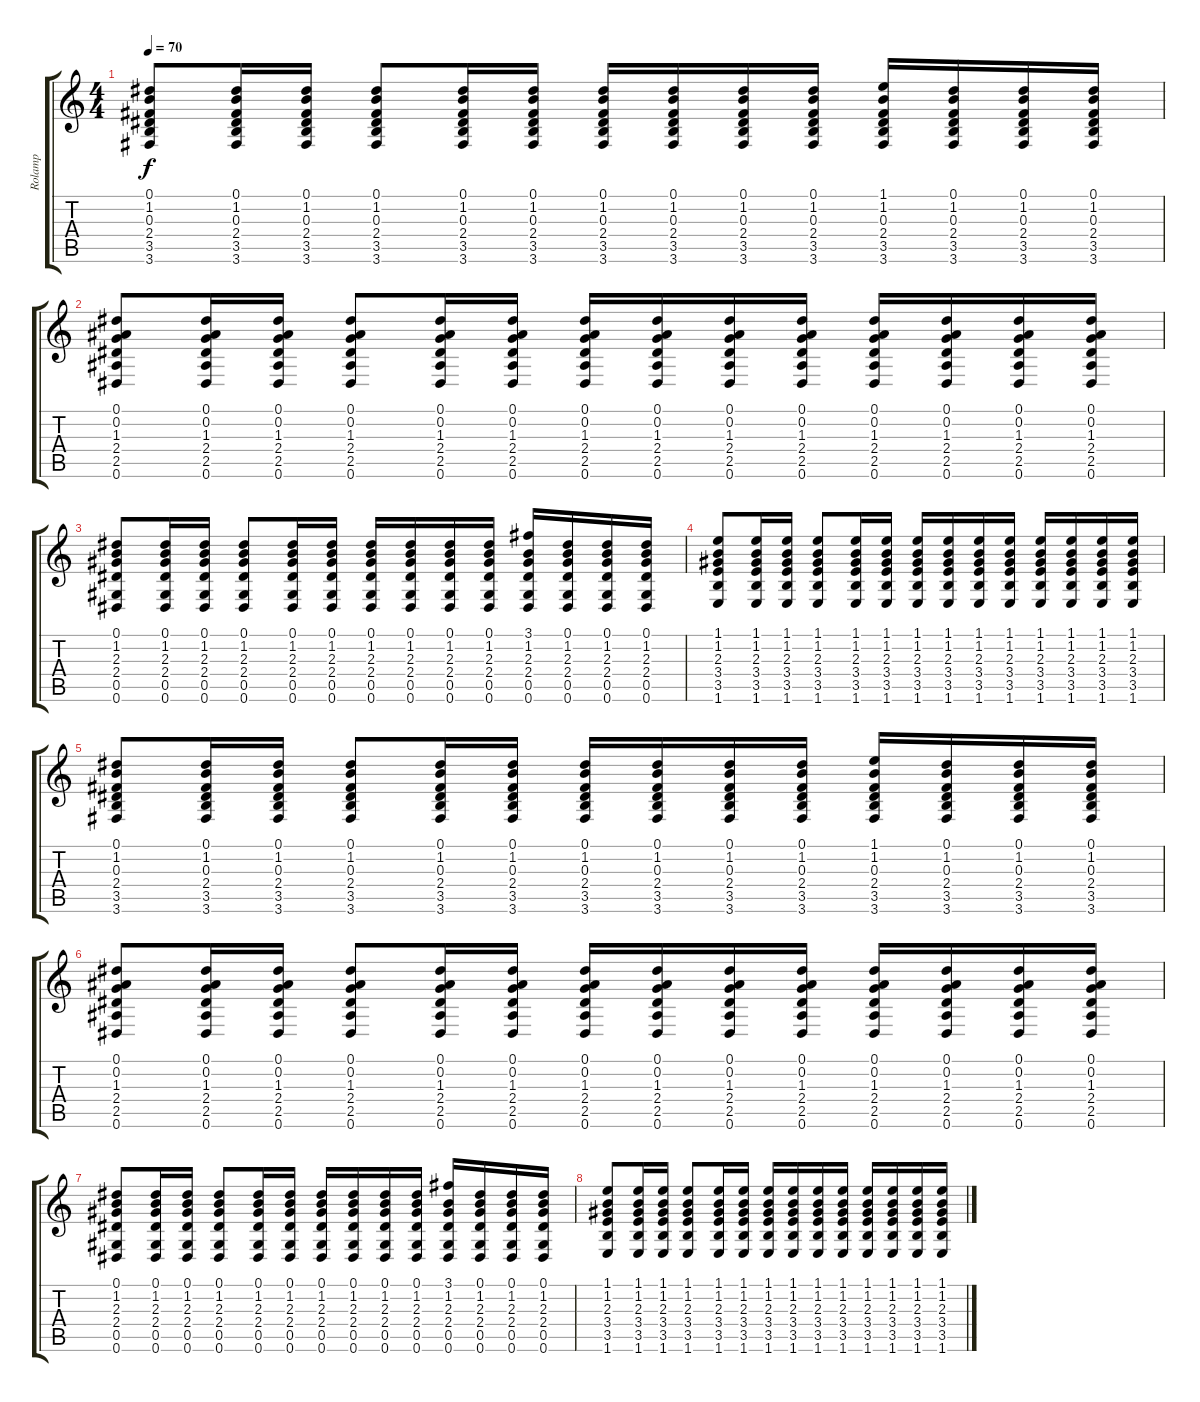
\track ("Rolamp" "Rolamp") {instrument acousticguitarnylon}
\staff {score tabs}
\tuning (Eb4 Bb3 Gb3 Db3 Ab2 Eb2) {hide}
\ts (4 4)
\tempo 70
\clef g2
\ks c
(0.1 1.2 0.3 2.4 3.5 3.6).8{dy f} (0.1 1.2 0.3 2.4 3.5 3.6).16 (0.1 1.2 0.3 2.4 3.5 3.6).16 (0.1 1.2 0.3 2.4 3.5 3.6).8 (0.1 1.2 0.3 2.4 3.5 3.6).16 (0.1 1.2 0.3 2.4 3.5 3.6).16 (0.1 1.2 0.3 2.4 3.5 3.6).16 (0.1 1.2 0.3 2.4 3.5 3.6).16 (0.1 1.2 0.3 2.4 3.5 3.6).16 (0.1 1.2 0.3 2.4 3.5 3.6).16 (1.1 1.2 0.3 2.4 3.5 3.6).16 (0.1 1.2 0.3 2.4 3.5 3.6).16 (0.1 1.2 0.3 2.4 3.5 3.6).16 (0.1 1.2 0.3 2.4 3.5 3.6).16 |
(0.1 0.2 1.3 2.4 2.5 0.6).8 (0.1 0.2 1.3 2.4 2.5 0.6).16 (0.1 0.2 1.3 2.4 2.5 0.6).16 (0.1 0.2 1.3 2.4 2.5 0.6).8 (0.1 0.2 1.3 2.4 2.5 0.6).16 (0.1 0.2 1.3 2.4 2.5 0.6).16 (0.1 0.2 1.3 2.4 2.5 0.6).16 (0.1 0.2 1.3 2.4 2.5 0.6).16 (0.1 0.2 1.3 2.4 2.5 0.6).16 (0.1 0.2 1.3 2.4 2.5 0.6).16 (0.1 0.2 1.3 2.4 2.5 0.6).16 (0.1 0.2 1.3 2.4 2.5 0.6).16 (0.1 0.2 1.3 2.4 2.5 0.6).16 (0.1 0.2 1.3 2.4 2.5 0.6).16 |
(0.1 1.2 2.3 2.4 0.5 0.6).8 (0.1 1.2 2.3 2.4 0.5 0.6).16 (0.1 1.2 2.3 2.4 0.5 0.6).16 (0.1 1.2 2.3 2.4 0.5 0.6).8 (0.1 1.2 2.3 2.4 0.5 0.6).16 (0.1 1.2 2.3 2.4 0.5 0.6).16 (0.1 1.2 2.3 2.4 0.5 0.6).16 (0.1 1.2 2.3 2.4 0.5 0.6).16 (0.1 1.2 2.3 2.4 0.5 0.6).16 (0.1 1.2 2.3 2.4 0.5 0.6).16 (3.1 1.2 2.3 2.4 0.5 0.6).16 (0.1 1.2 2.3 2.4 0.5 0.6).16 (0.1 1.2 2.3 2.4 0.5 0.6).16 (0.1 1.2 2.3 2.4 0.5 0.6).16 |
(1.1 1.2 2.3 3.4 3.5 1.6).8 (1.1 1.2 2.3 3.4 3.5 1.6).16 (1.1 1.2 2.3 3.4 3.5 1.6).16 (1.1 1.2 2.3 3.4 3.5 1.6).8 (1.1 1.2 2.3 3.4 3.5 1.6).16 (1.1 1.2 2.3 3.4 3.5 1.6).16 (1.1 1.2 2.3 3.4 3.5 1.6).16 (1.1 1.2 2.3 3.4 3.5 1.6).16 (1.1 1.2 2.3 3.4 3.5 1.6).16 (1.1 1.2 2.3 3.4 3.5 1.6).16 (1.1 1.2 2.3 3.4 3.5 1.6).16 (1.1 1.2 2.3 3.4 3.5 1.6).16 (1.1 1.2 2.3 3.4 3.5 1.6).16 (1.1 1.2 2.3 3.4 3.5 1.6).16 |
(0.1 1.2 0.3 2.4 3.5 3.6).8 (0.1 1.2 0.3 2.4 3.5 3.6).16 (0.1 1.2 0.3 2.4 3.5 3.6).16 (0.1 1.2 0.3 2.4 3.5 3.6).8 (0.1 1.2 0.3 2.4 3.5 3.6).16 (0.1 1.2 0.3 2.4 3.5 3.6).16 (0.1 1.2 0.3 2.4 3.5 3.6).16 (0.1 1.2 0.3 2.4 3.5 3.6).16 (0.1 1.2 0.3 2.4 3.5 3.6).16 (0.1 1.2 0.3 2.4 3.5 3.6).16 (1.1 1.2 0.3 2.4 3.5 3.6).16 (0.1 1.2 0.3 2.4 3.5 3.6).16 (0.1 1.2 0.3 2.4 3.5 3.6).16 (0.1 1.2 0.3 2.4 3.5 3.6).16 |
(0.1 0.2 1.3 2.4 2.5 0.6).8 (0.1 0.2 1.3 2.4 2.5 0.6).16 (0.1 0.2 1.3 2.4 2.5 0.6).16 (0.1 0.2 1.3 2.4 2.5 0.6).8 (0.1 0.2 1.3 2.4 2.5 0.6).16 (0.1 0.2 1.3 2.4 2.5 0.6).16 (0.1 0.2 1.3 2.4 2.5 0.6).16 (0.1 0.2 1.3 2.4 2.5 0.6).16 (0.1 0.2 1.3 2.4 2.5 0.6).16 (0.1 0.2 1.3 2.4 2.5 0.6).16 (0.1 0.2 1.3 2.4 2.5 0.6).16 (0.1 0.2 1.3 2.4 2.5 0.6).16 (0.1 0.2 1.3 2.4 2.5 0.6).16 (0.1 0.2 1.3 2.4 2.5 0.6).16 |
(0.1 1.2 2.3 2.4 0.5 0.6).8 (0.1 1.2 2.3 2.4 0.5 0.6).16 (0.1 1.2 2.3 2.4 0.5 0.6).16 (0.1 1.2 2.3 2.4 0.5 0.6).8 (0.1 1.2 2.3 2.4 0.5 0.6).16 (0.1 1.2 2.3 2.4 0.5 0.6).16 (0.1 1.2 2.3 2.4 0.5 0.6).16 (0.1 1.2 2.3 2.4 0.5 0.6).16 (0.1 1.2 2.3 2.4 0.5 0.6).16 (0.1 1.2 2.3 2.4 0.5 0.6).16 (3.1 1.2 2.3 2.4 0.5 0.6).16 (0.1 1.2 2.3 2.4 0.5 0.6).16 (0.1 1.2 2.3 2.4 0.5 0.6).16 (0.1 1.2 2.3 2.4 0.5 0.6).16 |
(1.1 1.2 2.3 3.4 3.5 1.6).8 (1.1 1.2 2.3 3.4 3.5 1.6).16 (1.1 1.2 2.3 3.4 3.5 1.6).16 (1.1 1.2 2.3 3.4 3.5 1.6).8 (1.1 1.2 2.3 3.4 3.5 1.6).16 (1.1 1.2 2.3 3.4 3.5 1.6).16 (1.1 1.2 2.3 3.4 3.5 1.6).16 (1.1 1.2 2.3 3.4 3.5 1.6).16 (1.1 1.2 2.3 3.4 3.5 1.6).16 (1.1 1.2 2.3 3.4 3.5 1.6).16 (1.1 1.2 2.3 3.4 3.5 1.6).16 (1.1 1.2 2.3 3.4 3.5 1.6).16 (1.1 1.2 2.3 3.4 3.5 1.6).16 (1.1 1.2 2.3 3.4 3.5 1.6).16
